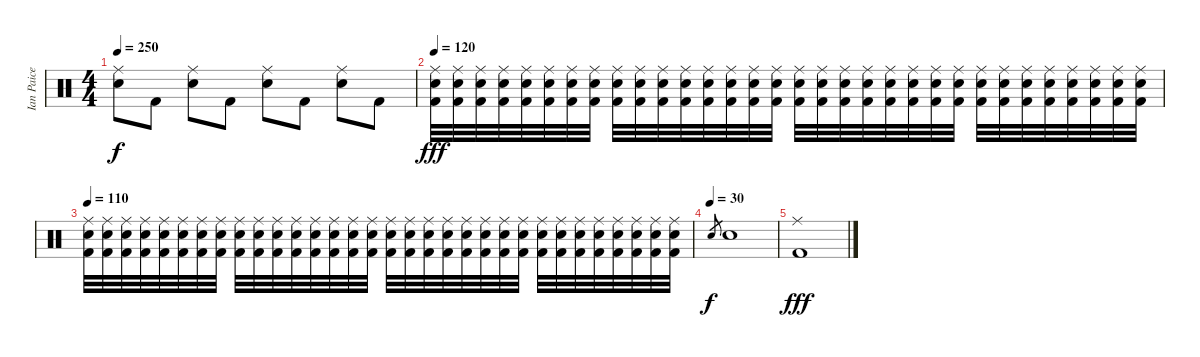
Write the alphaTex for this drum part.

\track ("Ian Paice" "Ian Paice") {instrument percussion}
\staff {score}
\articulation defaults
\ts (4 4)
\tempo 250
\clef neutral
\ks c
("Ride (middle)" "Snare (hit) 2").8{dy f} "Kick (hit) 2".8 ("Ride (middle)" "Snare (hit) 2").8 "Kick (hit) 2".8 ("Ride (middle)" "Snare (hit) 2").8 "Kick (hit) 2".8 ("Ride (middle)" "Snare (hit) 2").8 "Kick (hit) 2".8 |
\tempo 120
("Ride (middle)" "Snare (hit) 2" "Kick (hit) 2").32{dy fff volume 10} ("Ride (middle)" "Snare (hit) 2" "Kick (hit) 2").32 ("Ride (middle)" "Snare (hit) 2" "Kick (hit) 2").32 ("Ride (middle)" "Snare (hit) 2" "Kick (hit) 2").32 ("Ride (middle)" "Snare (hit) 2" "Kick (hit) 2").32 ("Ride (middle)" "Snare (hit) 2" "Kick (hit) 2").32 ("Ride (middle)" "Snare (hit) 2" "Kick (hit) 2").32 ("Ride (middle)" "Snare (hit) 2" "Kick (hit) 2").32 ("Ride (middle)" "Snare (hit) 2" "Kick (hit) 2").32 ("Ride (middle)" "Snare (hit) 2" "Kick (hit) 2").32 ("Ride (middle)" "Snare (hit) 2" "Kick (hit) 2").32 ("Ride (middle)" "Snare (hit) 2" "Kick (hit) 2").32 ("Ride (middle)" "Snare (hit) 2" "Kick (hit) 2").32 ("Ride (middle)" "Snare (hit) 2" "Kick (hit) 2").32 ("Ride (middle)" "Snare (hit) 2" "Kick (hit) 2").32 ("Ride (middle)" "Snare (hit) 2" "Kick (hit) 2").32 ("Ride (middle)" "Snare (hit) 2" "Kick (hit) 2").32 ("Ride (middle)" "Snare (hit) 2" "Kick (hit) 2").32 ("Ride (middle)" "Snare (hit) 2" "Kick (hit) 2").32 ("Ride (middle)" "Snare (hit) 2" "Kick (hit) 2").32 ("Ride (middle)" "Snare (hit) 2" "Kick (hit) 2").32 ("Ride (middle)" "Snare (hit) 2" "Kick (hit) 2").32 ("Ride (middle)" "Snare (hit) 2" "Kick (hit) 2").32 ("Ride (middle)" "Snare (hit) 2" "Kick (hit) 2").32 ("Ride (middle)" "Snare (hit) 2" "Kick (hit) 2").32 ("Ride (middle)" "Snare (hit) 2" "Kick (hit) 2").32 ("Ride (middle)" "Snare (hit) 2" "Kick (hit) 2").32 ("Ride (middle)" "Snare (hit) 2" "Kick (hit) 2").32 ("Ride (middle)" "Snare (hit) 2" "Kick (hit) 2").32 ("Ride (middle)" "Snare (hit) 2" "Kick (hit) 2").32 ("Ride (middle)" "Snare (hit) 2" "Kick (hit) 2").32 ("Ride (middle)" "Snare (hit) 2" "Kick (hit) 2").32 |
\tempo 110
("Ride (middle)" "Snare (hit) 2" "Kick (hit) 2").32 ("Ride (middle)" "Snare (hit) 2" "Kick (hit) 2").32 ("Ride (middle)" "Snare (hit) 2" "Kick (hit) 2").32 ("Ride (middle)" "Snare (hit) 2" "Kick (hit) 2").32 ("Ride (middle)" "Snare (hit) 2" "Kick (hit) 2").32 ("Ride (middle)" "Snare (hit) 2" "Kick (hit) 2").32 ("Ride (middle)" "Snare (hit) 2" "Kick (hit) 2").32 ("Ride (middle)" "Snare (hit) 2" "Kick (hit) 2").32 ("Ride (middle)" "Snare (hit) 2" "Kick (hit) 2").32 ("Ride (middle)" "Snare (hit) 2" "Kick (hit) 2").32 ("Ride (middle)" "Snare (hit) 2" "Kick (hit) 2").32 ("Ride (middle)" "Snare (hit) 2" "Kick (hit) 2").32 ("Ride (middle)" "Snare (hit) 2" "Kick (hit) 2").32 ("Ride (middle)" "Snare (hit) 2" "Kick (hit) 2").32 ("Ride (middle)" "Snare (hit) 2" "Kick (hit) 2").32 ("Ride (middle)" "Snare (hit) 2" "Kick (hit) 2").32 ("Ride (middle)" "Snare (hit) 2" "Kick (hit) 2").32 ("Ride (middle)" "Snare (hit) 2" "Kick (hit) 2").32 ("Ride (middle)" "Snare (hit) 2" "Kick (hit) 2").32 ("Ride (middle)" "Snare (hit) 2" "Kick (hit) 2").32 ("Ride (middle)" "Snare (hit) 2" "Kick (hit) 2").32 ("Ride (middle)" "Snare (hit) 2" "Kick (hit) 2").32 ("Ride (middle)" "Snare (hit) 2" "Kick (hit) 2").32 ("Ride (middle)" "Snare (hit) 2" "Kick (hit) 2").32 ("Ride (middle)" "Snare (hit) 2" "Kick (hit) 2").32 ("Ride (middle)" "Snare (hit) 2" "Kick (hit) 2").32 ("Ride (middle)" "Snare (hit) 2" "Kick (hit) 2").32 ("Ride (middle)" "Snare (hit) 2" "Kick (hit) 2").32 ("Ride (middle)" "Snare (hit) 2" "Kick (hit) 2").32 ("Ride (middle)" "Snare (hit) 2" "Kick (hit) 2").32 ("Ride (middle)" "Snare (hit) 2" "Kick (hit) 2").32 ("Ride (middle)" "Snare (hit) 2" "Kick (hit) 2").32 |
\tempo (30)
"Snare (hit) 2".8{gr dy f} "Snare (hit) 2".1 |
("Ride (middle)" "Kick (hit) 2").1{dy fff}
